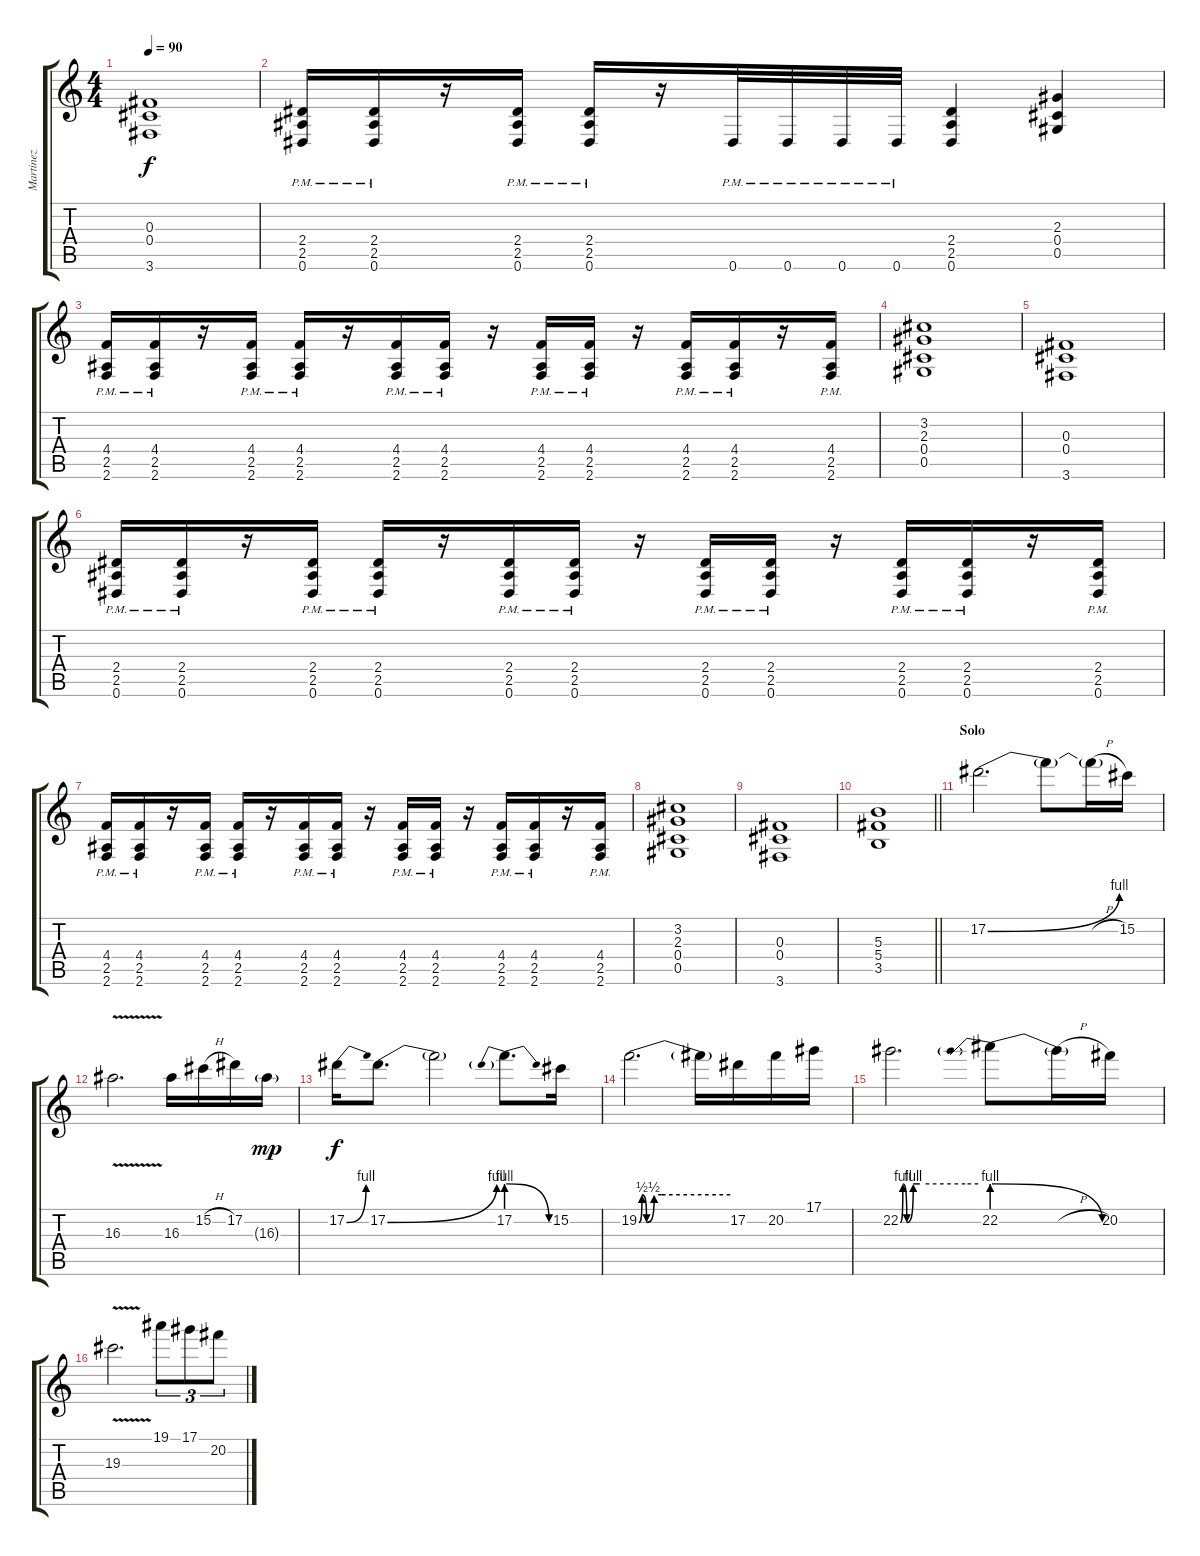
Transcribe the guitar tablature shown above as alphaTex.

\track ("Martinez" "Martinez") {instrument distortionguitar}
\staff {score tabs}
\tuning (Eb4 Bb3 Gb3 Db3 Ab2 Eb2) {hide}
\ts (4 4)
\tempo 90
\clef g2
\ks c
(0.3 0.4 3.6).1{dy f} |
(2.4{pm} 2.5{pm} 0.6{pm}).16 (2.4{pm} 2.5{pm} 0.6{pm}).16 r.16 (2.4{pm} 2.5{pm} 0.6{pm}).16 (2.4{pm} 2.5{pm} 0.6{pm}).16 r.16 0.6{pm}.32 0.6{pm}.32 0.6{pm}.32 0.6{pm}.32 (2.4 2.5 0.6).4 (2.3 0.4 0.5).4 |
(4.4{pm} 2.5{pm} 2.6{pm}).16 (4.4{pm} 2.5{pm} 2.6{pm}).16 r.16 (4.4{pm} 2.5{pm} 2.6{pm}).16 (4.4{pm} 2.5{pm} 2.6{pm}).16 r.16 (4.4{pm} 2.5{pm} 2.6{pm}).16 (4.4{pm} 2.5{pm} 2.6{pm}).16 r.16 (4.4{pm} 2.5{pm} 2.6{pm}).16 (4.4{pm} 2.5{pm} 2.6{pm}).16 r.16 (4.4{pm} 2.5{pm} 2.6{pm}).16 (4.4{pm} 2.5{pm} 2.6{pm}).16 r.16 (4.4{pm} 2.5{pm} 2.6{pm}).16 |
(3.2 2.3 0.4 0.5).1 |
(0.3 0.4 3.6).1 |
(2.4{pm} 2.5{pm} 0.6{pm}).16 (2.4{pm} 2.5{pm} 0.6{pm}).16 r.16 (2.4{pm} 2.5{pm} 0.6{pm}).16 (2.4{pm} 2.5{pm} 0.6{pm}).16 r.16 (2.4{pm} 2.5{pm} 0.6{pm}).16 (2.4{pm} 2.5{pm} 0.6{pm}).16 r.16 (2.4{pm} 2.5{pm} 0.6{pm}).16 (2.4{pm} 2.5{pm} 0.6{pm}).16 r.16 (2.4{pm} 2.5{pm} 0.6{pm}).16 (2.4{pm} 2.5{pm} 0.6{pm}).16 r.16 (2.4{pm} 2.5{pm} 0.6{pm}).16 |
(4.4{pm} 2.5{pm} 2.6{pm}).16 (4.4{pm} 2.5{pm} 2.6{pm}).16 r.16 (4.4{pm} 2.5{pm} 2.6{pm}).16 (4.4{pm} 2.5{pm} 2.6{pm}).16 r.16 (4.4{pm} 2.5{pm} 2.6{pm}).16 (4.4{pm} 2.5{pm} 2.6{pm}).16 r.16 (4.4{pm} 2.5{pm} 2.6{pm}).16 (4.4{pm} 2.5{pm} 2.6{pm}).16 r.16 (4.4{pm} 2.5{pm} 2.6{pm}).16 (4.4{pm} 2.5{pm} 2.6{pm}).16 r.16 (4.4{pm} 2.5{pm} 2.6{pm}).16 |
(3.2 2.3 0.4 0.5).1 |
(0.3 0.4 3.6).1 |
\barLineRight lightlight
(5.3 5.4 3.5).1 |
\section ("" "Solo")
17.2{be (bend 0 0 60 4)}.2{d} 17.2{t}.8 17.2{h t}.16 15.2.16 |
16.3{v}.2{d} 16.3.16 15.2{h}.16 17.2.16 16.3{g}.16{dy mp} |
17.2{be (bend 0 0 60 4)}.16{dy f} 17.2{be (bend 0 0 60 4)}.8{d} 17.2{t}.2 17.2{be (prebendrelease 0 4 60 0)}.8{d} 15.2.16 |
19.2{be (custom 0 0 2 2 5 0 10 2 15 2 60 2)}.2{d} 19.2{t}.16 17.2.16 20.2.16 17.1.16 |
22.2{be (custom 0 0 2 4 5 0 10 4 15 4 50 4 60 4)}.2{d} 22.2{be (prebendrelease 0 4 60 0)}.8 22.2{h t}.16 20.2.16 |
19.3{v}.2{d} 19.1.8{tu (3 2)} 17.1.8{tu (3 2)} 20.2.8{tu (3 2)}
